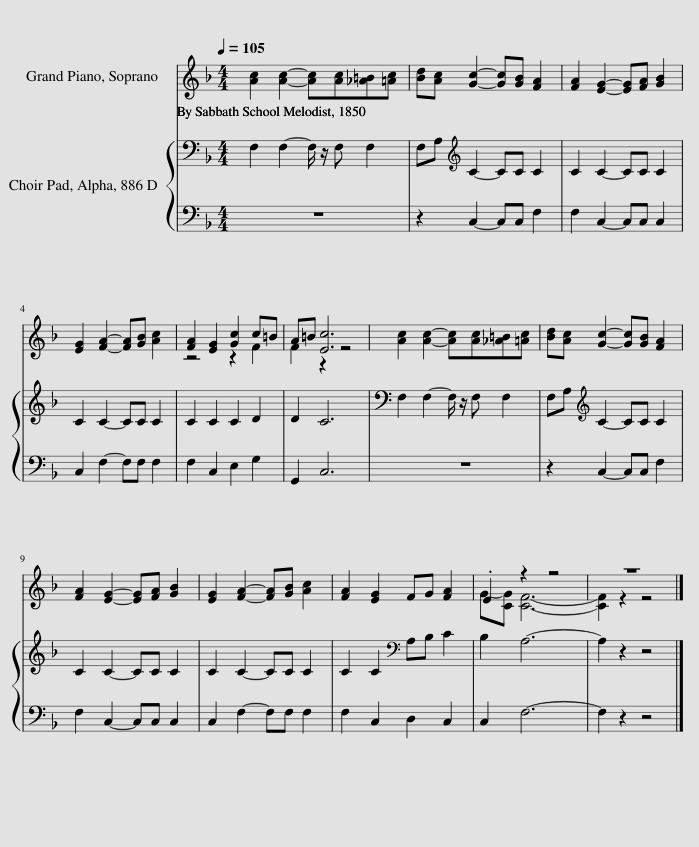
X:1
%%score ( 1 2 ) { 3 | 4 }
L:1/8
Q:1/4=105
M:4/4
I:linebreak $
K:F
V:1 treble
V:2 treble
V:3 bass
V:4 bass
V:1
 [Ac]2 [Ac]2- [Ac][Ac][_A=B][=Ac] | [Bd][Ac] [Gc]2- [Gc][GB] [FA]2 | [FA]2 [EG]2- [EG][FA] [GB]2 |$ [EG]2 [FA]2- [FA][GB] [Ac]2 | [FA]2 [EG]2 [Gc]2 c=B | %5
 A=B [Ec]6 | [Ac]2 [Ac]2- [Ac][Ac][_A=B][=Ac] | [Bd][Ac] [Gc]2- [Gc][GB] [FA]2 |$ [FA]2 [EG]2- [EG][FA] [GB]2 | [EG]2 [FA]2- [FA][GB] [Ac]2 | %10
 [FA]2 [EG]2 FG [FA]2 | .E2 z2 z4 | z8 |] %13
V:2
 x8 | x8 | x8 |$ x8 | z4 z2 F2 | %5
 F2 z2 z4 | x8 | x8 |$ x8 | x8 | %10
 x8 | G-[CG] [CF]6- | [CF]2 z2 z4 |] %13
V:3
 F,2 F,2- F,/ z/ F, F,2 | F,A,[K:treble] C2- CC C2 | C2 C2- CC C2 |$ C2 C2- CC C2 | C2 C2 C2 D2 | %5
 D2 C6 | F,2 F,2- F,/ z/ F, F,2 | F,A,[K:treble] C2- CC C2 |$ C2 C2- CC C2 | C2 C2- CC C2 | %10
 C2 C2[K:bass] A,B, C2 | B,2 A,6- | A,2 z2 z4 |] %13
V:4
 z8 | z2 C,2- C,C, F,2 | F,2 C,2- C,C, C,2 |$ C,2 F,2- F,F, F,2 | F,2 C,2 E,2 G,2 | %5
 G,,2 C,6 | z8 | z2 C,2- C,C, F,2 |$ F,2 C,2- C,C, C,2 | C,2 F,2- F,F, F,2 | %10
 F,2 C,2 D,2 C,2 | C,2 F,6- | F,2 z2 z4 |] %13
